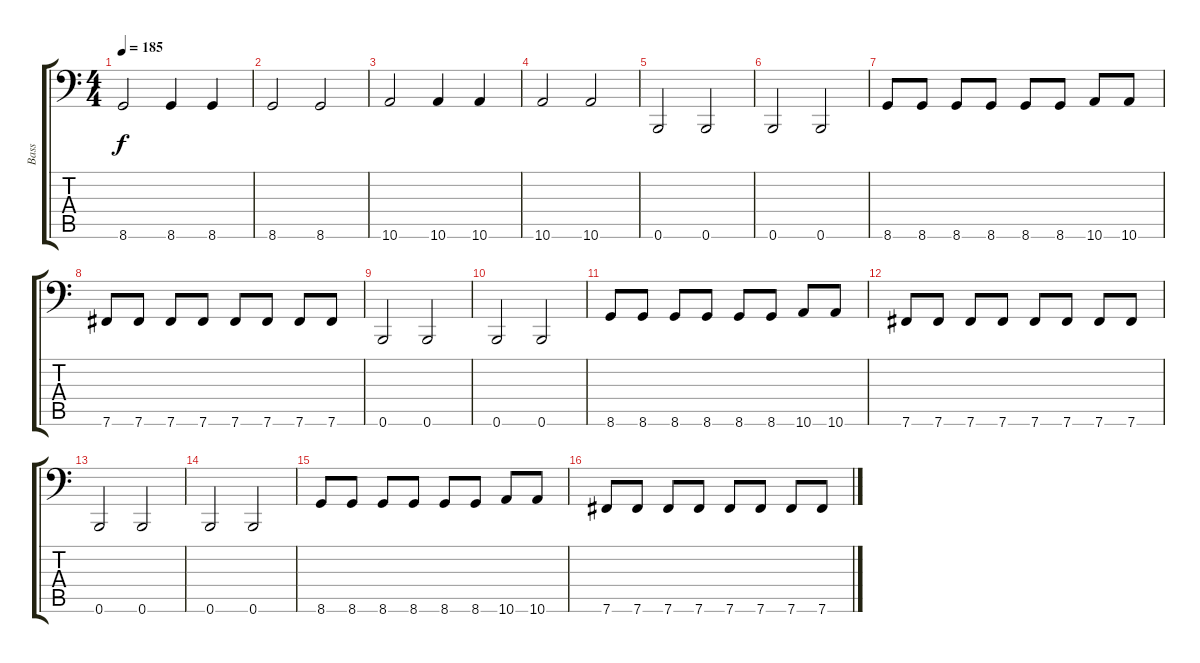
\track ("Bass" "Bass") {instrument electricbasspick}
\staff {score tabs}
\tuning (Db3 Ab2 E2 B1 Gb1 B0) {hide}
\ts (4 4)
\tempo 185
\clef f4
\ks c
8.6.2{dy f} 8.6.4 8.6.4 |
8.6.2 8.6.2 |
10.6.2 10.6.4 10.6.4 |
10.6.2 10.6.2 |
0.6.2 0.6.2 |
0.6.2 0.6.2 |
8.6.8 8.6.8 8.6.8 8.6.8 8.6.8 8.6.8 10.6.8 10.6.8 |
7.6.8 7.6.8 7.6.8 7.6.8 7.6.8 7.6.8 7.6.8 7.6.8 |
0.6.2 0.6.2 |
0.6.2 0.6.2 |
8.6.8 8.6.8 8.6.8 8.6.8 8.6.8 8.6.8 10.6.8 10.6.8 |
7.6.8 7.6.8 7.6.8 7.6.8 7.6.8 7.6.8 7.6.8 7.6.8 |
0.6.2 0.6.2 |
0.6.2 0.6.2 |
8.6.8 8.6.8 8.6.8 8.6.8 8.6.8 8.6.8 10.6.8 10.6.8 |
7.6.8 7.6.8 7.6.8 7.6.8 7.6.8 7.6.8 7.6.8 7.6.8
